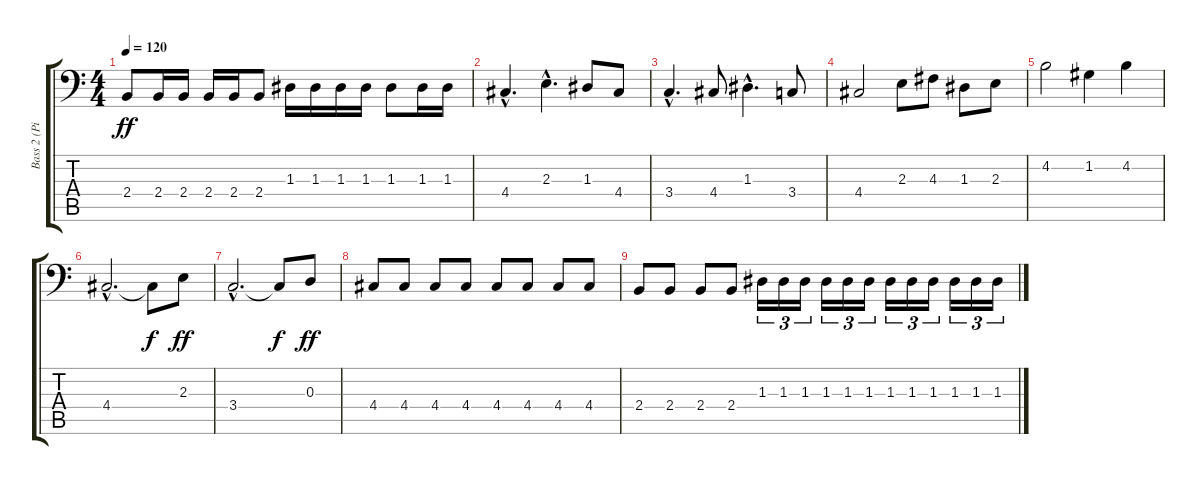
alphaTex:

\track ("Bass 2 (Pick)" "Bass 2 (Pi") {instrument electricbasspick}
\staff {score tabs}
\tuning (C3 G2 D2 A1 E1 B0) {hide}
\ts (4 4)
\tempo 120
\clef f4
\ks c
2.4.8{dy ff} 2.4.16 2.4.16 2.4.16 2.4.16 2.4.8 1.3.16 1.3.16 1.3.16 1.3.16 1.3.8 1.3.16 1.3.16 |
4.4{hac}.4{d} 2.3{hac}.4{d} 1.3.8 4.4.8 |
3.4{hac}.4{d} 4.4.8 1.3{hac}.4{d} 3.4.8 |
4.4.2 2.3.8 4.3.8 1.3.8 2.3.8 |
4.2.2 1.2.4 4.2.4 |
4.4{hac}.2{d} 4.4{t}.8{dy f} 2.3.8{dy ff} |
3.4{hac}.2{d} 3.4{t}.8{dy f} 0.3.8{dy ff} |
4.4.8{volume 4} 4.4.8{volume 5} 4.4.8{volume 6} 4.4.8{volume 7} 4.4.8{volume 8} 4.4.8{volume 9} 4.4.8{volume 10} 4.4.8{volume 11} |
2.4.8{volume 12} 2.4.8{volume 13} 2.4.8{volume 14} 2.4.8{volume 15} 1.3.16{tu (3 2) volume 16} 1.3.16{tu (3 2)} 1.3.16{tu (3 2)} 1.3.16{tu (3 2)} 1.3.16{tu (3 2)} 1.3.16{tu (3 2)} 1.3.16{tu (3 2)} 1.3.16{tu (3 2)} 1.3.16{tu (3 2)} 1.3.16{tu (3 2)} 1.3.16{tu (3 2)} 1.3.16{tu (3 2)}
